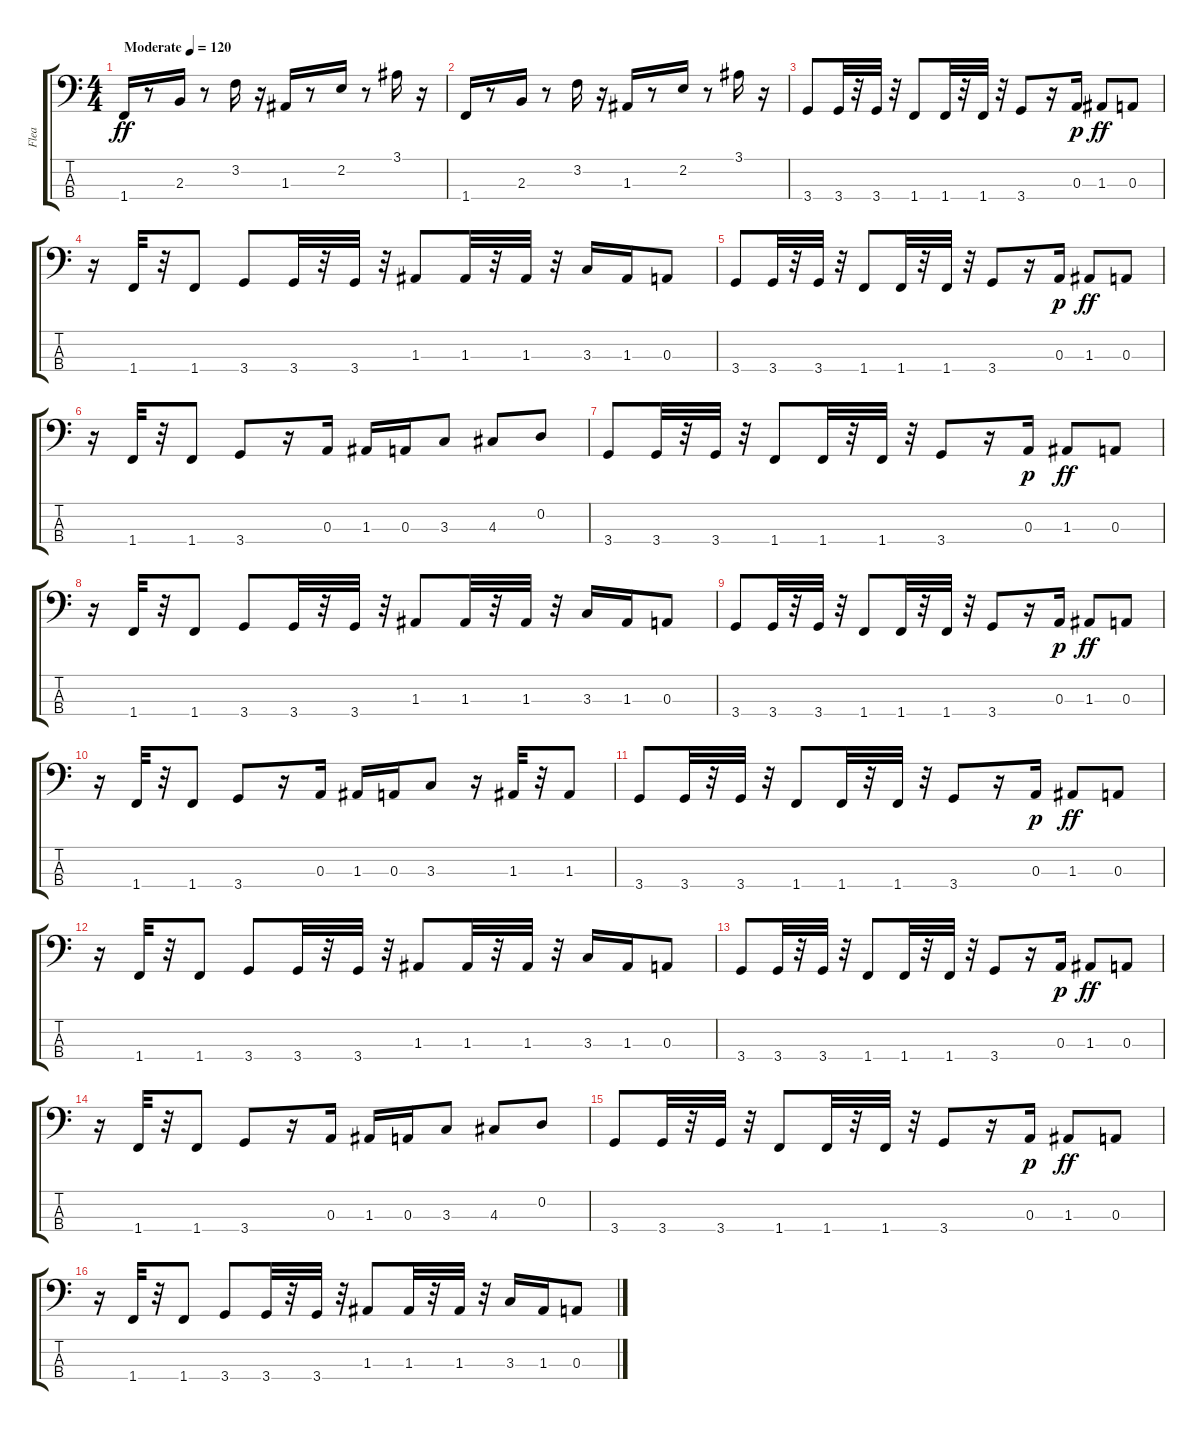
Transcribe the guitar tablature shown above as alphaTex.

\track ("Flea" "Flea") {instrument electricbassfinger}
\staff {score tabs}
\tuning (G2 D2 A1 E1) {hide}
\ts (4 4)
\tempo (120 "Moderate")
\clef f4
\ks c
1.4.16{dy ff instrument electricbassfinger} r.8 2.3.16 r.8 3.2.16 r.16 1.3.16 r.8 2.2.16 r.8 3.1.16 r.16 |
1.4.16 r.8 2.3.16 r.8 3.2.16 r.16 1.3.16 r.8 2.2.16 r.8 3.1.16 r.16 |
3.4.8 3.4.32 r.32 3.4.32 r.32 1.4.8 1.4.32 r.32 1.4.32 r.32 3.4.8 r.16 0.3.16{dy p} 1.3.8{dy ff} 0.3.8 |
r.16 1.4.32 r.32 1.4.8 3.4.8 3.4.32 r.32 3.4.32 r.32 1.3.8 1.3.32 r.32 1.3.32 r.32 3.3.16 1.3.16 0.3.8 |
3.4.8 3.4.32 r.32 3.4.32 r.32 1.4.8 1.4.32 r.32 1.4.32 r.32 3.4.8 r.16 0.3.16{dy p} 1.3.8{dy ff} 0.3.8 |
r.16 1.4.32 r.32 1.4.8 3.4.8 r.16 0.3.16 1.3.16 0.3.16 3.3.8 4.3.8 0.2.8 |
3.4.8 3.4.32 r.32 3.4.32 r.32 1.4.8 1.4.32 r.32 1.4.32 r.32 3.4.8 r.16 0.3.16{dy p} 1.3.8{dy ff} 0.3.8 |
r.16 1.4.32 r.32 1.4.8 3.4.8 3.4.32 r.32 3.4.32 r.32 1.3.8 1.3.32 r.32 1.3.32 r.32 3.3.16 1.3.16 0.3.8 |
3.4.8 3.4.32 r.32 3.4.32 r.32 1.4.8 1.4.32 r.32 1.4.32 r.32 3.4.8 r.16 0.3.16{dy p} 1.3.8{dy ff} 0.3.8 |
r.16 1.4.32 r.32 1.4.8 3.4.8 r.16 0.3.16 1.3.16 0.3.16 3.3.8 r.16 1.3.32 r.32 1.3.8 |
3.4.8 3.4.32 r.32 3.4.32 r.32 1.4.8 1.4.32 r.32 1.4.32 r.32 3.4.8 r.16 0.3.16{dy p} 1.3.8{dy ff} 0.3.8 |
r.16 1.4.32 r.32 1.4.8 3.4.8 3.4.32 r.32 3.4.32 r.32 1.3.8 1.3.32 r.32 1.3.32 r.32 3.3.16 1.3.16 0.3.8 |
3.4.8 3.4.32 r.32 3.4.32 r.32 1.4.8 1.4.32 r.32 1.4.32 r.32 3.4.8 r.16 0.3.16{dy p} 1.3.8{dy ff} 0.3.8 |
r.16 1.4.32 r.32 1.4.8 3.4.8 r.16 0.3.16 1.3.16 0.3.16 3.3.8 4.3.8 0.2.8 |
3.4.8 3.4.32 r.32 3.4.32 r.32 1.4.8 1.4.32 r.32 1.4.32 r.32 3.4.8 r.16 0.3.16{dy p} 1.3.8{dy ff} 0.3.8 |
r.16 1.4.32 r.32 1.4.8 3.4.8 3.4.32 r.32 3.4.32 r.32 1.3.8 1.3.32 r.32 1.3.32 r.32 3.3.16 1.3.16 0.3.8
